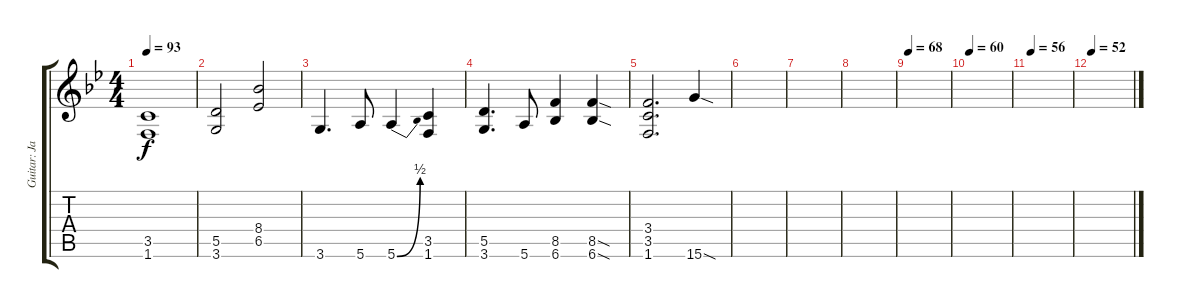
\track ("Guitar: Jan" "Guitar: Ja") {instrument distortionguitar}
\staff {score tabs}
\tuning (E4 B3 G3 D3 A2 E2) {hide}
\ts (4 4)
\tempo 93
\clef g2
\ks bb
(3.5 1.6).1{dy f} |
(5.5 3.6).2 (8.4 6.5).2 |
3.6.4{d} 5.6.8 5.6{be (bend 0 0 60 2)}.4 (3.5 1.6).4 |
(5.5 3.6).4{d} 5.6.8 (8.5 6.6).4 (8.5{sod} 6.6{sod}).4 |
(3.4 3.5 1.6).2{d} 15.6{sod}.4 |
|
|
|
\tempo 68
|
\tempo 60
|
\tempo (56 0.03125)
|
\tempo 52
